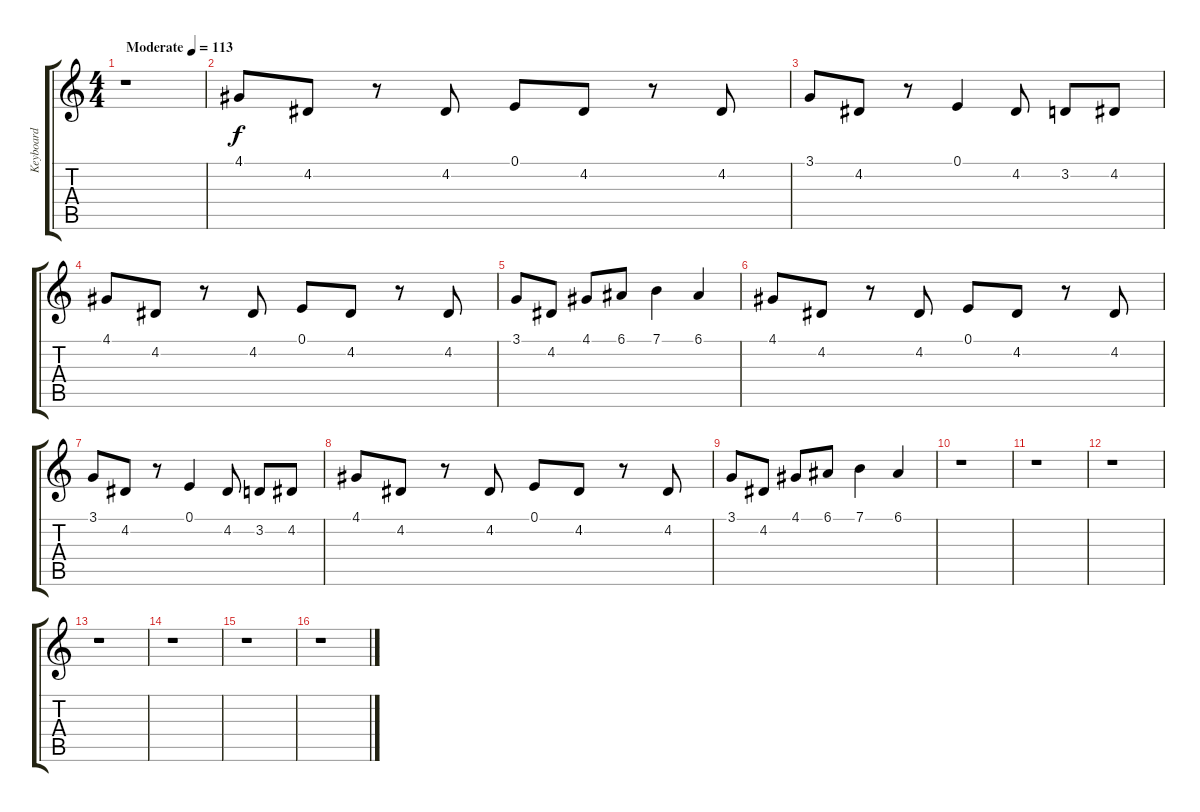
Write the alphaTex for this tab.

\track ("Keyboard" "Keyboard") {instrument brasssection}
\staff {score tabs}
\tuning (E4 B3 G3 D3 A2 E2) {hide}
\ts (4 4)
\tempo (113 "Moderate")
\clef g2
\ks c
r.1{dy f instrument brasssection} |
4.1.8 4.2.8 r.8 4.2.8 0.1.8 4.2.8 r.8 4.2.8 |
3.1.8 4.2.8 r.8 0.1.4 4.2.8 3.2.8 4.2.8 |
4.1.8 4.2.8 r.8 4.2.8 0.1.8 4.2.8 r.8 4.2.8 |
3.1.8 4.2.8 4.1.8 6.1.8 7.1.4 6.1.4 |
4.1.8 4.2.8 r.8 4.2.8 0.1.8 4.2.8 r.8 4.2.8 |
3.1.8 4.2.8 r.8 0.1.4 4.2.8 3.2.8 4.2.8 |
4.1.8 4.2.8 r.8 4.2.8 0.1.8 4.2.8 r.8 4.2.8 |
3.1.8 4.2.8 4.1.8 6.1.8 7.1.4 6.1.4 |
r.1 |
r.1 |
r.1 |
r.1 |
r.1 |
r.1 |
r.1
